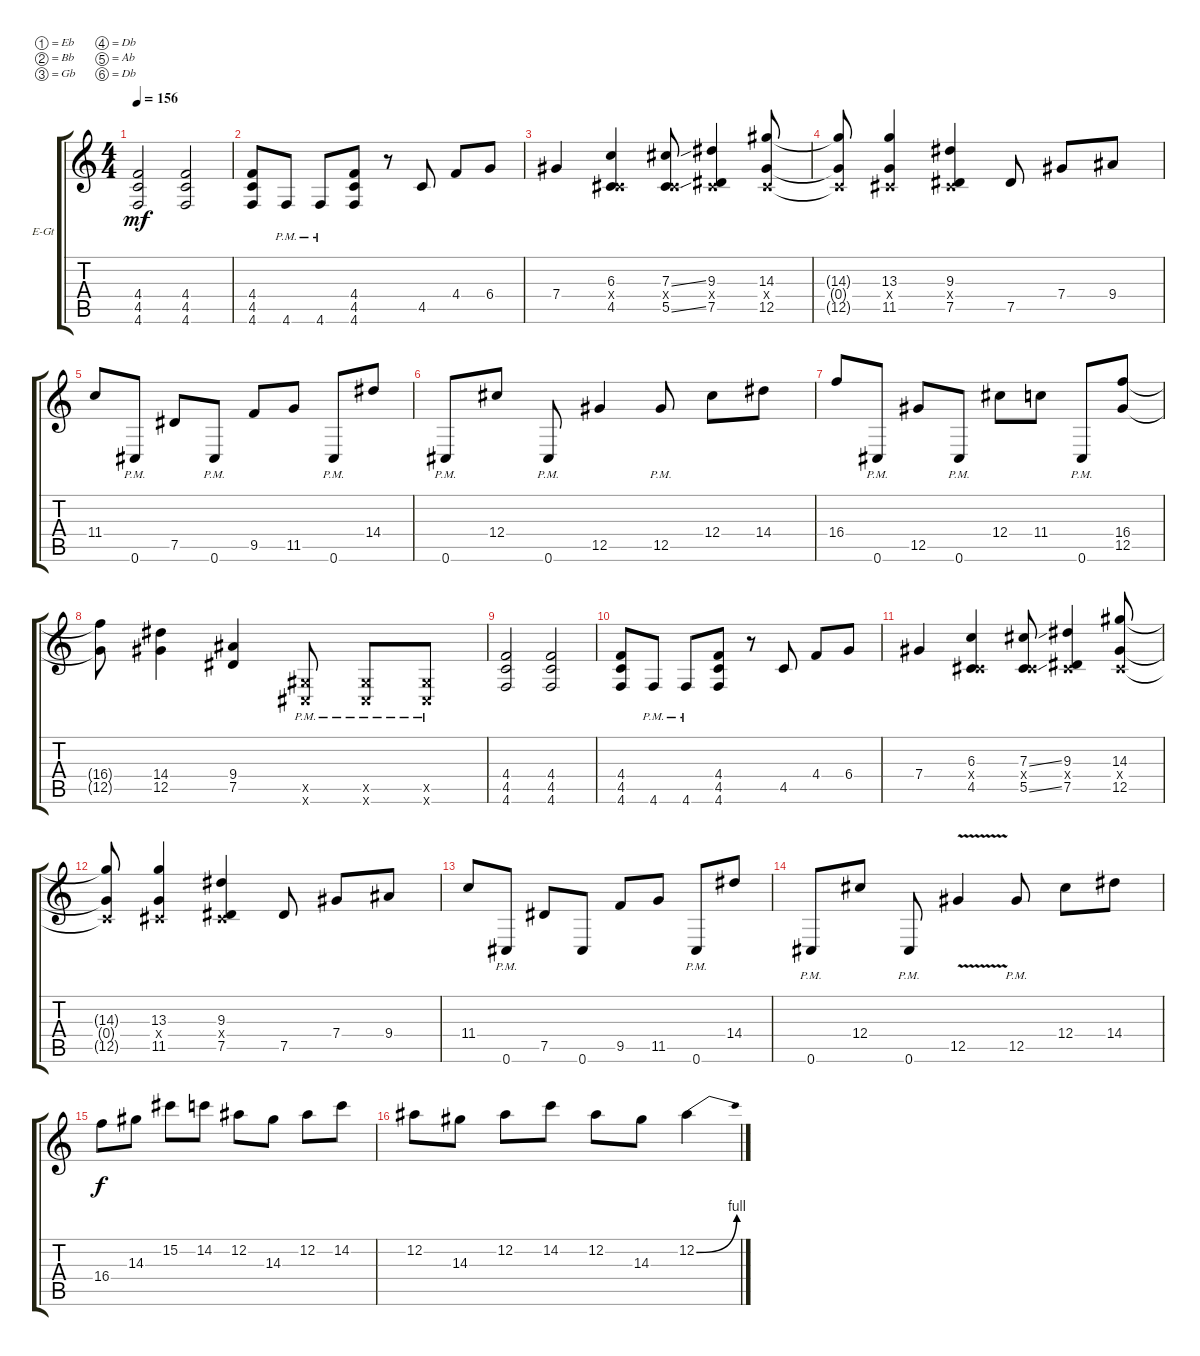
\defaultSystemsLayout 4
\bracketExtendMode groupsimilarinstruments
\firstSystemTrackNameOrientation horizontal
\otherSystemsTrackNameOrientation horizontal
\track ("Vyacheslaw Browko" "E-Gt") {instrument distortionguitar}
\staff {score tabs}
\tuning (Eb4 Bb3 Gb3 Db3 Ab2 Db2)
\ts (4 4)
\tempo 156
\clef g2
\ks c
(4.6 4.5 4.4).2{dy mf} (4.4 4.5 4.6).2 |
(4.6 4.5 4.4).8 4.6{pm}.8 4.6{pm}.8 (4.6 4.5 4.4).8 r.8 4.5.8 4.4.8 6.4.8 |
7.4.4 (4.5 6.3 0.4{x}).4 (5.5{ss} 7.3{ss} 0.4{x}).8 (9.3 7.5 0.4{x}).4 (14.3 12.5 0.4{x}).8 |
(14.3{t} 12.5{t} 0.4{x t}).8 (13.3 0.4{x} 11.5).4 (9.3 0.4{x} 7.5).4 7.5.8 7.4.8 9.4.8 |
11.4.8 0.6{pm}.8 7.5.8 0.6{pm}.8 9.5.8 11.5.8 0.6{pm}.8 14.4.8 |
0.6{pm}.8 12.4.8 0.6{pm}.8 12.5.4 12.5{pm}.8 12.4.8 14.4.8 |
16.4.8 0.6{pm}.8 12.5.8 0.6{pm}.8 12.4.8 11.4.8 0.6{pm}.8 (12.5 16.4).8 |
(12.5{t} 16.4{t}).8 (12.5 14.4).4 (7.5 9.4).4 (0.5{pm x} 0.6{pm x}).8 (0.5{pm x} 0.6{pm x}).8 (0.5{pm x} 0.6{pm x}).8 |
(4.6 4.5 4.4).2 (4.4 4.5 4.6).2 |
(4.6 4.5 4.4).8 4.6{pm}.8 4.6{pm}.8 (4.6 4.5 4.4).8 r.8 4.5.8 4.4.8 6.4.8 |
7.4.4 (4.5 6.3 0.4{x}).4 (5.5{ss} 7.3{ss} 0.4{x}).8 (9.3 7.5 0.4{x}).4 (14.3 12.5 0.4{x}).8 |
(14.3{t} 12.5{t} 0.4{x t}).8 (13.3 0.4{x} 11.5).4 (9.3 0.4{x} 7.5).4 7.5.8 7.4.8 9.4.8 |
11.4.8 0.6{pm}.8 7.5.8 0.6.8 9.5.8 11.5.8 0.6{pm}.8 14.4.8 |
0.6{pm}.8 12.4.8 0.6{pm}.8 12.5{v}.4 12.5{pm}.8 12.4.8 14.4.8 |
16.4.8{dy f} 14.3.8 15.2.8 14.2.8 12.2.8 14.3.8 12.2.8 14.2.8 |
12.2.8 14.3.8 12.2.8 14.2.8 12.2.8 14.3.8 12.2{be (bend 0 0 18.599999999999998 4)}.4
